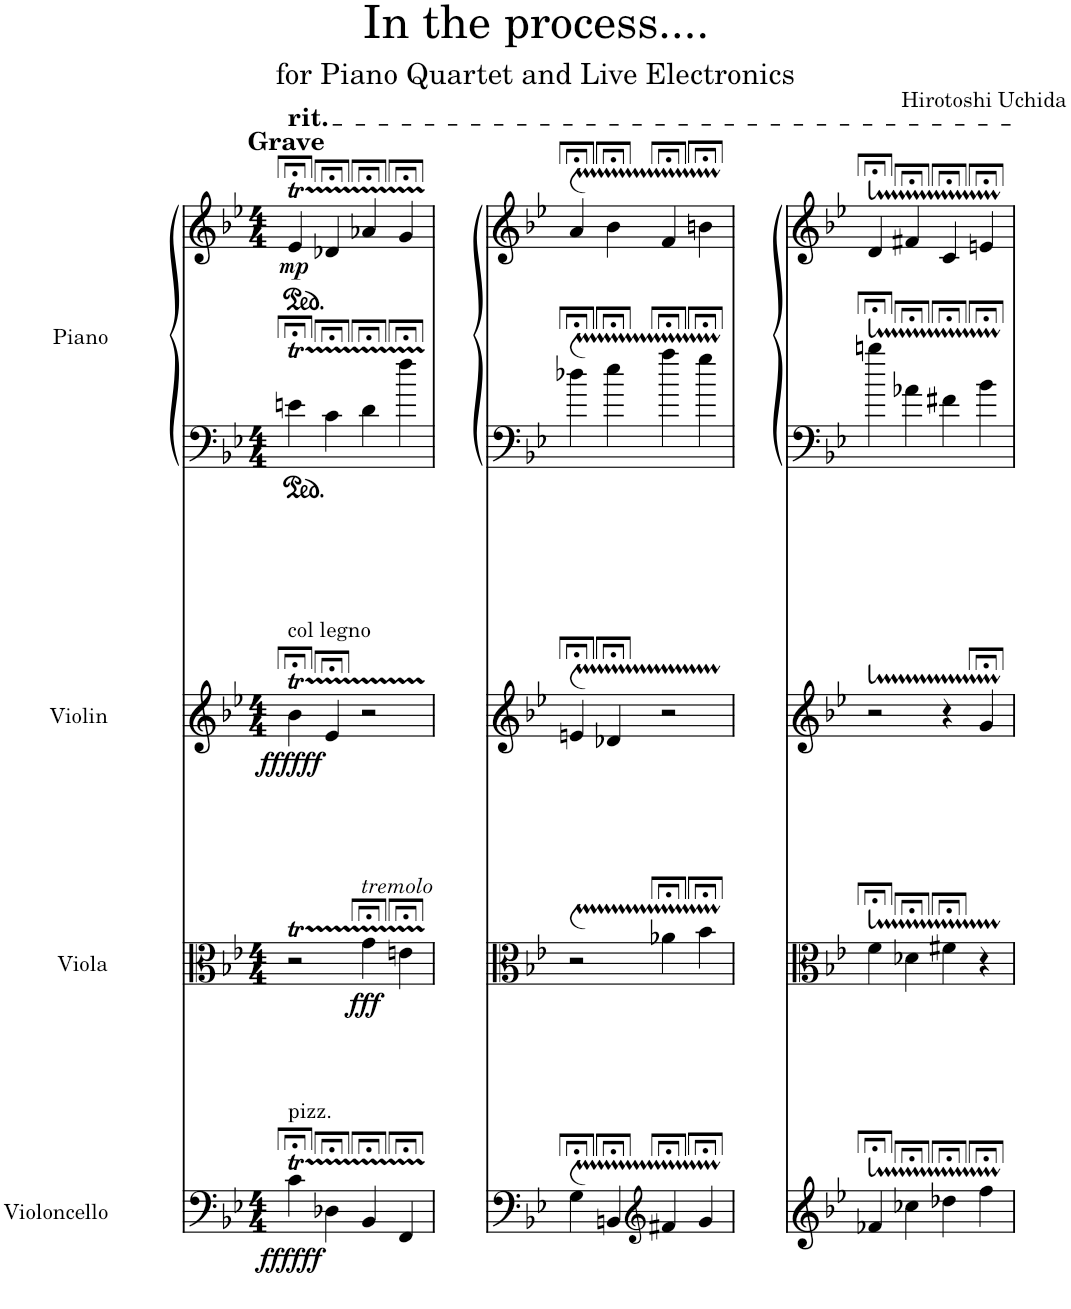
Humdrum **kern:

**kern	**dynam	**kern	**dynam	**kern	**dynam	**kern	**kern	**dynam
*part4	*part4	*part3	*part3	*part2	*part2	*part1	*part1	*part1
*staff5	*staff5	*staff4	*staff4	*staff3	*staff3	*staff2	*staff1	*staff1/2
*I"Violoncello	*	*I"Viola	*	*I"Violin	*	*I"Piano	*	*
*I'Vc.	*	*I'Vla.	*	*I'Vln.	*	*I'Pno.	*	*
*clefF4	*	*clefC3	*	*clefG2	*	*clefF4	*clefG2	*
*k[b-e-]	*	*k[b-e-]	*	*k[b-e-]	*	*k[b-e-]	*k[b-e-]	*
*M4/4	*	*M4/4	*	*M4/4	*	*M4/4	*M4/4	*
=1	=1	=1	=1	=1	=1	=1	=1	=1
!	!	!	!	!	!	!	!LO:TX:a:B:t=Grave	!
!	!	!	!	!	!	!	!LO:TX:a:t=rit.	!
!	!	!	!	!LO:TX:a:t=col legno	!	!	!	!
!LO:TX:a:t=pizz.	!	!	!	!	!	!	!	!
!	!LO:DY:b	!	!	!	!LO:DY:b	!	!	!LO:DY:b
4c;<T\	ffffff	2rt	.	4b-;<T\	ffffff	4en;<t\	4e-;<T/	mp
4D-X;<\	.	.	.	4e-;</	.	4c;<\	4d-X;</	.
!	!	!LO:TX:a:i:t=tremolo	!	!	!	!	!	!
!	!	!	!LO:DY:b	!	!	!	!	!
4BB-;</	.	4g;<\	fff	2r	.	4d;<\	4a-X;</	.
4FFTTT;</	.	4enTTT;<\	.	.	.	4ff;<\	4gTTT;</	.
=2	=2	=2	=2	=2	=2	=2	=2	=2
4G;<\	.	2r	.	4en;</	.	4dd-X;<\	4a;</	.
4BBn;</	.	.	.	4d-X;</	.	4ee-;<\	4b-;<\	.
*clefG2	*	*	*	*	*	*	*	*
4f#X;</	.	4a-X;<\	.	2r	.	4aa;<\	4f;</	.
4gTTT;</	.	4b-TTT;<\	.	.	.	4gg;<\	4bnTTT;<\	.
=3	=3	=3	=3	=3	=3	=3	=3	=3
4f-X;</	.	4f;<\	.	2r	.	4bbn;<\	4d;</	.
4cc-X;<\	.	4d-X;<\	.	.	.	4a-X;<\	4f#X;</	.
4dd-X;<\	.	4f#X;<\	.	4r	.	4f#X;<\	4c;</	.
4ffTTT;<\	.	4r	.	4gTTT;</	.	4b-;<\	4enTTT;</	.
=	=	=	=	=	=	=	=	=
*-	*-	*-	*-	*-	*-	*-	*-	*-
